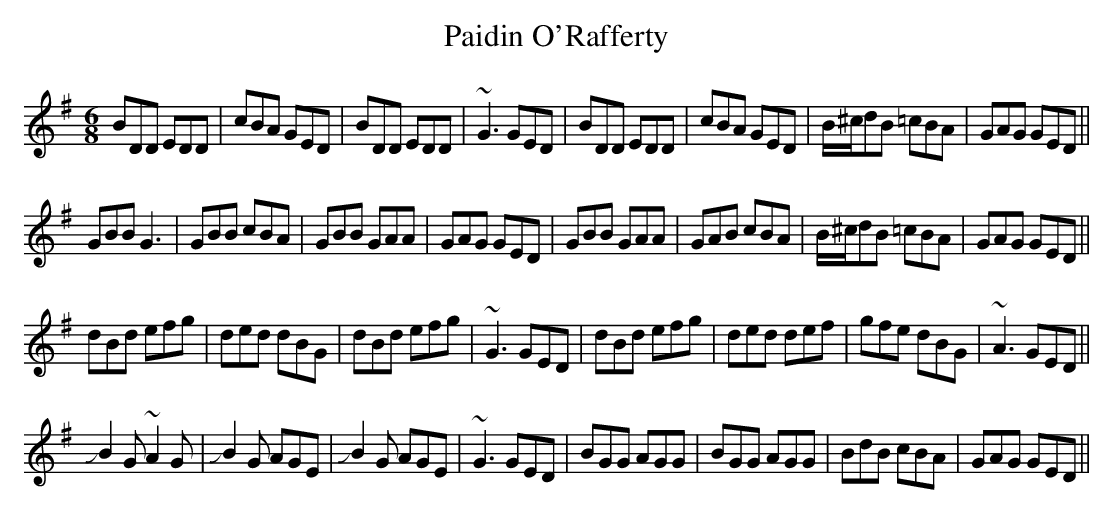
X:1
T:Paidin O'Rafferty
M:6/8
K:G
BDD EDD|cBA GED|BDD EDD|~G3 GED|BDD EDD|cBA GED|B/^c/dB =cBA|GAG GED||
GBB G3|GBB cBA|GBB GAA|GAG GED|GBB GAA|GAB cBA|B/^c/dB =cBA|GAG GED||
dBd efg|ded dBG|dBd efg|~G3 GED|dBd efg|ded def|gfe dBG|~A3 GED||
JB2G ~A2G|JB2G AGE|JB2G AGE|~G3 GED|BGG AGG|BGG AGG|BdB cBA|GAG GED||
